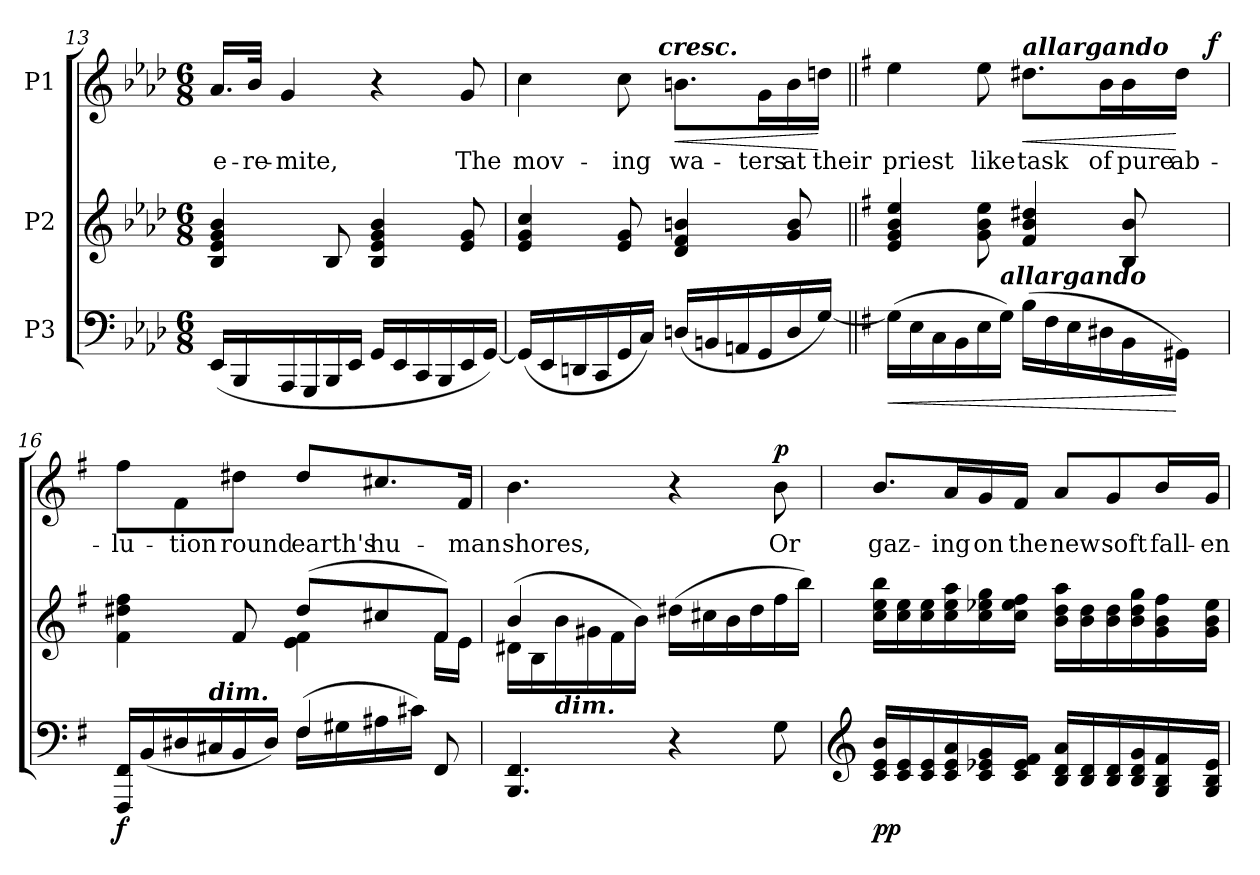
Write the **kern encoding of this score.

**kern	**dynam	**kern	**kern	**text	**dynam
*part3	*part3	*part2	*part1	*part1	*part1
*staff3	*staff3	*staff2	*staff1	*staff1	*staff1
*I"P3	*	*I"P2	*I"P1	*	*
!!LO:PB:g=z
*clefF4	*	*clefG2	*clefG2	*	*
*k[b-e-a-d-]	*	*k[b-e-a-d-]	*k[b-e-a-d-]	*	*
*A-:	*	*A-:	*A-:	*	*
*M6/8	*	*M6/8	*M6/8	*	*
=13	=13	=13	=13	=13	=13
!	!	!	!	!LO:LY:b:color=#000000	!
(16EE-i/LL	.	4B-i/ 4e-i 4gi 4b-i	16.a-i/LL	e-	.
16BBB-i/	.	.	.	.	.
!	!	!	!	!LO:LY:b:color=#000000	!
.	.	.	32b-i/JJk	-re-	.
!	!	!	!	!LO:LY:b:color=#000000	!
16AAA-i/	.	.	4gi/	-mite,	.
16GGGi/	.	.	.	.	.
16BBB-i/	.	8B-i/	.	.	.
16EE-i/JJ	.	.	.	.	.
16GGi/LL	.	4B-i/ 4e-i 4gi 4b-i	4r	.	.
16EE-i/	.	.	.	.	.
16CCi/	.	.	.	.	.
16BBB-i/	.	.	.	.	.
!	!	!	!	!LO:LY:b:color=#000000	!
16EE-i/	.	8e-i/ 8gi	8gi/	The	.
[16GGi/JJ)	.	.	.	.	.
=14	=14	=14	=14	=14	=14
!	!	!	!	!LO:LY:b:color=#000000	!
*	*	*	*^	*	*
(16GGi/LL]	.	4e-i/ 4gi 4cci	4cci\	4ryy	mov-	.
16EE-i/	.	.	.	.	.	.
16DDni/	.	.	.	.	.	.
16CCi/	.	.	.	.	.	.
!	!	!	!	!	!LO:LY:b:color=#000000	!
16GGi/	.	8e-i/ 8gi	8cci\	16ryy	-ing	.
16Ci/JJ)	.	.	.	64ryy	.	.
.	.	.	.	128ryy	.	.
.	.	.	.	512ryy	.	.
!	!	!	!	!LO:TX:a:Bi:t=cresc.	!	!
.	.	.	.	4ryy	.	.
!	!	!	!	!	!LO:LY:b:color=#000000	!LO:HP:b
(16Dni/LL	.	4d-i/ 4fi 4bni	8.bni\L	.	wa-	<
16BBni/	.	.	.	.	.	.
16AAni/	.	.	.	.	.	.
!	!	!	!	!	!LO:LY:b:color=#000000	!
16GGi/	.	.	16gi\L	.	-ters	.
.	.	.	.	8ryy	.	.
!	!	!	!	!	!LO:LY:b:color=#000000	!
16Di/	.	8gi/ 8bi	16bi\	.	at	.
!	!	!	!	!	!LO:LY:b:color=#000000	!
[16Gi/JJ)	.	.	16ddni\JJ	.	their	[
.	.	.	.	32ryy	.	.
.	.	.	.	256.ryy	.	.
!!LO:LB:g=z	!!
=15||	=15||	=15||	=15||	=15||	=15||	=15||
*k[f#]	*	*k[f#]	*k[f#]	*	*	*
*G:	*	*G:	*G:	*	*	*
!	!LO:HP:b	!	!	!	!	!
!	!	!	!	!	!LO:LY:b:color=#000000	!
(16Gi\LL]	<	4ei/ 4gi 4bi 4eei	4eei\	2ryy	priest	.
16Ei\	.	.	.	.	.	.
16Ci\	.	.	.	.	.	.
16BBi\	.	.	.	.	.	.
!	!	!	!	!	!LO:LY:b:color=#000000	!
16Ei\	.	8gi\ 8bi 8eei	8eei\	.	like	.
!LO:TX:a:Bi:t=allargando	!	!	!	!	!	!
16Gi\JJ)	.	.	.	.	.	.
!	!	!	!LO:TX:a:Bi:t=allargando	!	!	!
!	!	!	!	!	!LO:LY:b:color=#000000	!LO:HP:b
(16Bi\LL	.	4f#i/ 4bi 4dd#Xi	8.dd#Xi\L	.	task	<
16F#i\	.	.	.	.	.	.
16Ei\	.	.	.	8ryy	.	.
!	!	!	!	!	!LO:LY:b:color=#000000	!
16D#Xi\	.	.	16bi\L	.	of	.
!	!	!	!	!	!LO:LY:b:color=#000000	!
16BBi\	.	8Bi/ 8bi	16bi\	16ryy	pure	.
!	!	!	!	!	!LO:LY:b:color=#000000	!
16GG#Xi\JJ)	[	.	16dd#i\JJ	32ryy	ab-	[
.	.	.	.	64ryy	.	.
.	.	.	.	128...ryy	.	.
.	.	.	.	1024ryy	.	f
*	*	*	*v	*v	*	*
=16	=16	=16	=16	=16	=16
*^	*	*^	*	*	*
*	*	*	*	*	*^	*	*
!	!	!	!	!	!	!	!LO:LY:b:color=#000000	!
*	*	*	*	*	*v	*v	*	*
16FFF#i/ 16FF#iLL	4.ryy	f	4f#i\ 4dd#Xi 4ff#i	4.ryy	8ff#i\L	-lu-	.
(16BBi/	.	.	.	.	.	.	.
!	!	!	!	!	!	!LO:LY:b:color=#000000	!
16D#Xi/	.	.	.	.	8f#i\	-tion	.
!LO:TX:a:Bi:t=dim.	!	!	!	!	!	!	!
16C#Xi/	.	.	.	.	.	.	.
!	!	!	!	!	!	!LO:LY:b:color=#000000	!
16BBi/	.	.	8f#i/	.	8dd#Xi\J	round	.
16D#i/JJ)	.	.	.	.	.	.	.
!	!	!	!	!	!	!LO:LY:b:color=#000000	!
(16F#i\LL	4F#i/	.	(8dd#i/L	4ei\ 4f#i	8dd#i/L	earth's	.
16G#Xi\	.	.	.	.	.	.	.
!	!	!	!	!	!	!LO:LY:b:color=#000000	!
16A#Xi\	.	.	8cc#Xi/	.	8.cc#Xi/	hu-	.
16c#Xi\JJ)	.	.	.	.	.	.	.
8FF#i/	8ryy	.	8f#i/J)	16f#i\LL	.	.	.
!	!	!	!	!	!	!LO:LY:b:color=#000000	!
.	.	.	.	16ei\JJ	16f#i/Jk	-man	.
!!LO:LB:g=z
=17	=17	=17	=17	=17	=17	=17	=17
*	*	*	*	*	*MM78	*	*
!	!	!	!	!	!	!LO:LY:b:color=#000000	!
*	*	*	*	*	*^	*	*
4.BBBi/ 4.FF#i	8ryy	.	(16d#Xi\LL	4bi/	4.bi\	4ryy	shores,	.
.	.	.	16Bi\	.	.	.	.	.
!	!LO:TX:a:Bi:t=dim.	!	!	!	!	!	!	!
.	2ryy	.	16bi\	.	.	.	.	.
.	.	.	16g#Xi\	.	.	.	.	.
.	.	.	16f#i\	8ryy	.	16ryy	.	.
*	*	*	*	*	*MM76	*	*	*
.	.	.	16bi\JJ)	.	.	4..ryy	.	.
4r	.	.	(16dd#Xi\LL	4.ryy	4r	.	.	.
.	.	.	16cc#Xi\	.	.	.	.	.
.	.	.	16bi\	.	.	.	.	.
.	.	.	16dd#i\	.	.	.	.	.
!	!	!	!	!	!	!	!LO:LY:b:color=#000000	!
8Gi\	8ryy	.	16ff#i\	.	8bi\	.	Or	p
.	.	.	16bbi\JJ)	.	.	.	.	.
*v	*v	*	*	*	*v	*v	*	*
*	*	*v	*v	*	*	*
=18	=18	=18	=18	=18	=18
*clefG2	*	*	*	*	*
*^	*	*	*^	*	*
!	!	!	!	!	!	!LO:LY:b:color=#000000	!
*v	*v	*	*	*v	*v	*	*
16ci/ 16ei 16biLL	pp	16cci\ 16eei 16bbiLL	8.bi/L	gaz-	.
16ci/ 16ei	.	16cci\ 16eei	.	.	.
16ci/ 16ei	.	16cci\ 16eei	.	.	.
!	!	!	!	!LO:LY:b:color=#000000	!
16ci/ 16ei 16ai	.	16cci\ 16eei 16aai	16ai/L	-ing	.
!	!	!	!	!LO:LY:b:color=#000000	!
16ci/ 16e-Xi 16gi	.	16cci\ 16ee-Xi 16ggi	16gi/	on	.
!	!	!	!	!LO:LY:b:color=#000000	!
16ci/ 16e-i 16f#iJJ	.	16cci\ 16ee-i 16ff#iJJ	16f#i/JJ	the	.
!	!	!	!	!LO:LY:b:color=#000000	!
16Bi/ 16di 16aiLL	.	16bi\ 16ddi 16aaiLL	8ai/L	new	.
16Bi/ 16di	.	16bi\ 16ddi	.	.	.
!	!	!	!	!LO:LY:b:color=#000000	!
16Bi/ 16di	.	16bi\ 16ddi	8gi/	soft	.
16Bi/ 16di 16gi	.	16bi\ 16ddi 16ggi	.	.	.
!	!	!	!	!LO:LY:b:color=#000000	!
16Gi/ 16Bi 16f#i	.	16gi\ 16bi 16ff#i	16bi/L	fall-	.
!	!	!	!	!LO:LY:b:color=#000000	!
16Gi/ 16Bi 16e-iJJ	.	16gi\ 16bi 16ee-iJJ	16gi/JJ	-en	.
=	=	=	=	=	=
*-	*-	*-	*-	*-	*-
